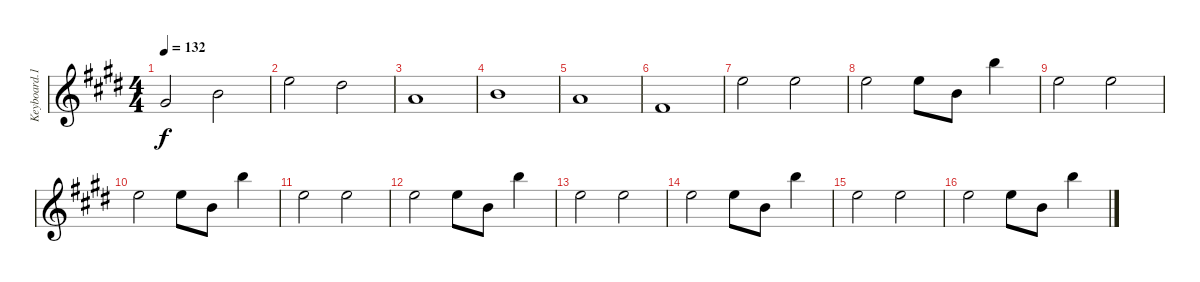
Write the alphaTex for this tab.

\track ("Keyboard.1" "Keyboard.1") {instrument electricgrandpiano}
\staff {score}
\tuning (E4 B3 G3 D3 A2 E2 B1) {hide}
\ts (4 4)
\tempo 132
\clef g2
\ks e
4.1.2{dy f} 7.1.2 |
12.1.2 11.1.2 |
5.1.1 |
7.1.1 |
5.1.1 |
2.1.1 |
12.1.2 12.1.2 |
12.1.2 12.1.8 7.1.8 19.1.4 |
12.1.2 12.1.2 |
12.1.2 12.1.8 7.1.8 19.1.4 |
12.1.2 12.1.2 |
12.1.2 12.1.8 7.1.8 19.1.4 |
12.1.2 12.1.2 |
12.1.2 12.1.8 7.1.8 19.1.4 |
12.1.2 12.1.2 |
12.1.2 12.1.8 7.1.8 19.1.4
